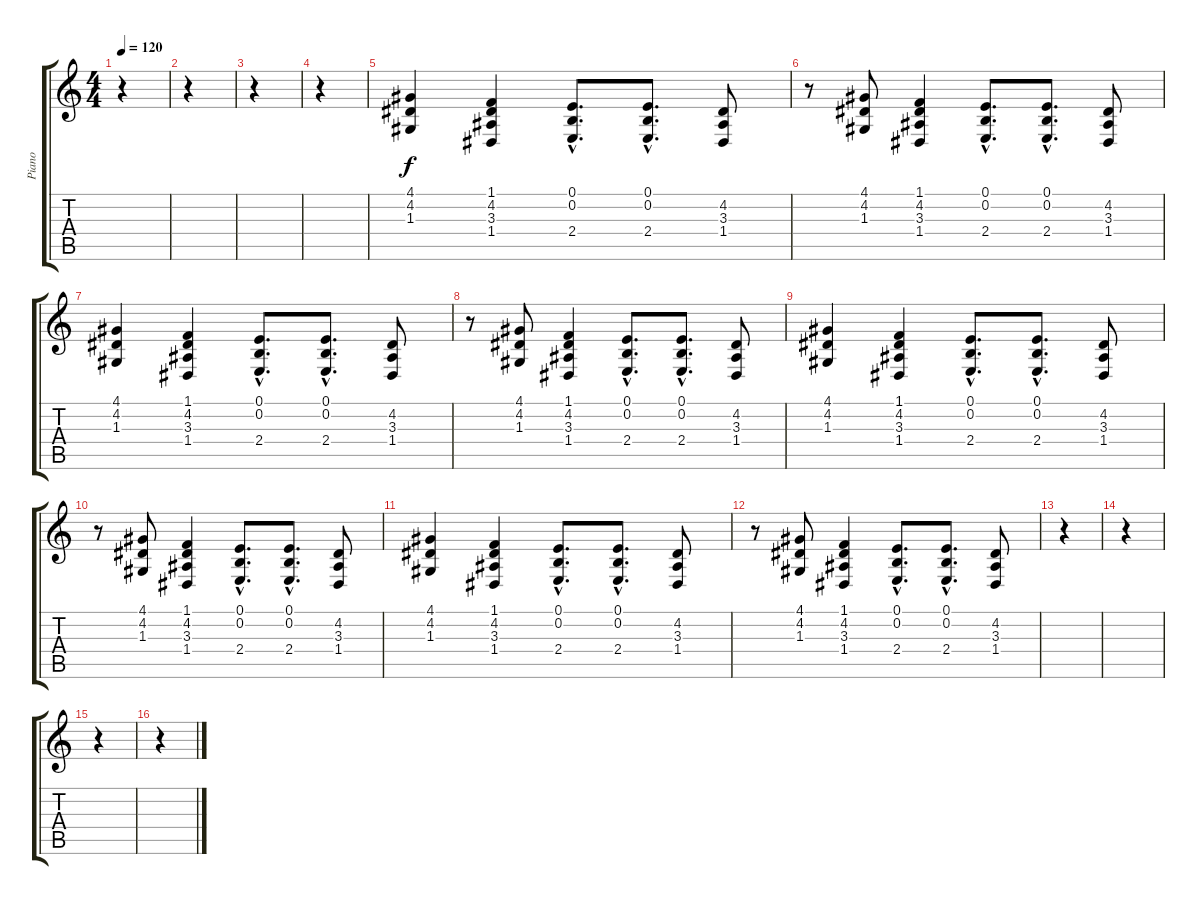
\track ("Piano" "Piano") {instrument brightacousticpiano}
\staff {score tabs}
\tuning (E4 B3 G3 D3 A2 E2) {hide}
\ts (4 4)
\tempo 120
\clef g2
\ks c
r.4{dy f} |
r.4 |
r.4 |
r.4 |
(4.1 4.2 1.3).4 (1.1 4.2 3.3 1.4).4 (0.1{hac} 0.2{hac} 2.4{hac}).8{d} (0.1{hac} 0.2{hac} 2.4{hac}).8{d} (4.2 3.3 1.4).8 |
r.8 (4.1 4.2 1.3).8 (1.1 4.2 3.3 1.4).4 (0.1{hac} 0.2{hac} 2.4{hac}).8{d} (0.1{hac} 0.2{hac} 2.4{hac}).8{d} (4.2 3.3 1.4).8 |
(4.1 4.2 1.3).4 (1.1 4.2 3.3 1.4).4 (0.1{hac} 0.2{hac} 2.4{hac}).8{d} (0.1{hac} 0.2{hac} 2.4{hac}).8{d} (4.2 3.3 1.4).8 |
r.8 (4.1 4.2 1.3).8 (1.1 4.2 3.3 1.4).4 (0.1{hac} 0.2{hac} 2.4{hac}).8{d} (0.1{hac} 0.2{hac} 2.4{hac}).8{d} (4.2 3.3 1.4).8 |
(4.1 4.2 1.3).4 (1.1 4.2 3.3 1.4).4 (0.1{hac} 0.2{hac} 2.4{hac}).8{d} (0.1{hac} 0.2{hac} 2.4{hac}).8{d} (4.2 3.3 1.4).8 |
r.8 (4.1 4.2 1.3).8 (1.1 4.2 3.3 1.4).4 (0.1{hac} 0.2{hac} 2.4{hac}).8{d} (0.1{hac} 0.2{hac} 2.4{hac}).8{d} (4.2 3.3 1.4).8 |
(4.1 4.2 1.3).4 (1.1 4.2 3.3 1.4).4 (0.1{hac} 0.2{hac} 2.4{hac}).8{d} (0.1{hac} 0.2{hac} 2.4{hac}).8{d} (4.2 3.3 1.4).8 |
r.8 (4.1 4.2 1.3).8 (1.1 4.2 3.3 1.4).4 (0.1{hac} 0.2{hac} 2.4{hac}).8{d} (0.1{hac} 0.2{hac} 2.4{hac}).8{d} (4.2 3.3 1.4).8 |
r.4 |
r.4 |
r.4 |
r.4
